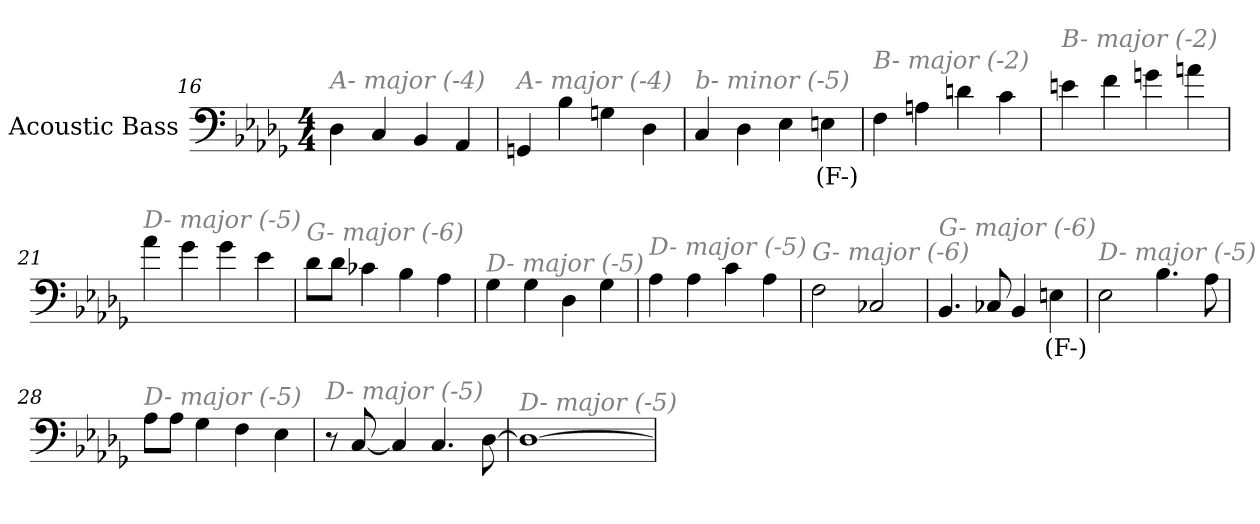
**kern	**text
*part1	*part1
*staff1	*staff1
*I"Acoustic Bass	*
*clefF4	*
*ITrd7c12	*
*k[b-e-a-d-g-]	*
*D-:	*
*M4/4	*
=16	=16
!LO:TX:i:color=#808080:t=A- major (-4)	!
4DD-	.
4CC	.
4BBB-	.
4AAA-	.
=17	=17
!LO:TX:i:color=#808080:t=A- major (-4)	!
4GGGn	.
4BB-	.
4GGn	.
4DD-	.
=18	=18
!LO:TX:i:color=#808080:t=b- minor (-5)	!
4CC	.
4DD-	.
4EE-	.
4EEni	(F-)
=19	=19
!LO:TX:i:color=#808080:t=B- major (-2)	!
4FF	.
4AAn	.
4Dn	.
4C	.
=20	=20
!LO:TX:i:color=#808080:t=B- major (-2)	!
4En	.
4F	.
4Gn	.
4An	.
=21	=21
!LO:TX:i:color=#808080:t=D- major (-5)	!
4A-	.
4G-	.
4G-	.
4E-	.
=22	=22
!LO:TX:i:color=#808080:t=G- major (-6)	!
8D-L	.
8D-J	.
4C-X	.
4BB-	.
4AA-	.
=23	=23
!LO:TX:i:color=#808080:t=D- major (-5)	!
4GG-	.
4GG-	.
4DD-	.
4GG-	.
=24	=24
!LO:TX:i:color=#808080:t=D- major (-5)	!
4AA-	.
4AA-	.
4C	.
4AA-	.
=25	=25
!LO:TX:i:color=#808080:t=G- major (-6)	!
2FF	.
2CC-X	.
=26	=26
!LO:TX:i:color=#808080:t=G- major (-6)	!
4.BBB-	.
8CC-X	.
4BBB-	.
4EEni	(F-)
=27	=27
!LO:TX:i:color=#808080:t=D- major (-5)	!
2EE-	.
4.BB-	.
8AA-	.
=28	=28
!LO:TX:i:color=#808080:t=D- major (-5)	!
8AA-L	.
8AA-J	.
4GG-	.
4FF	.
4EE-	.
=29	=29
!LO:TX:i:color=#808080:t=D- major (-5)	!
8r	.
[8CC	.
4CC]	.
4.CC	.
[8DD-	.
=30	=30
!LO:TX:i:color=#808080:t=D- major (-5)	!
1DD-_	.
=	=
*-	*-
